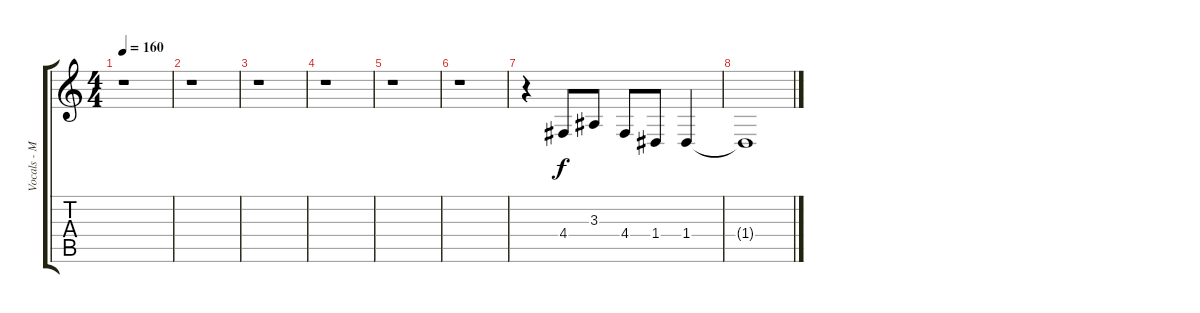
\track ("Vocals - Mark" "Vocals - M") {instrument tenorsax}
\staff {score tabs}
\tuning (E4 B3 G3 D3 A2 E2) {hide}
\ts (4 4)
\tempo 160
\clef g2
\ks c
r.1{dy f} |
r.1 |
r.1 |
r.1 |
r.1 |
r.1 |
r.4 4.4.8 3.3.8 4.4.8 1.4.8 1.4.4 |
1.4{t}.1
